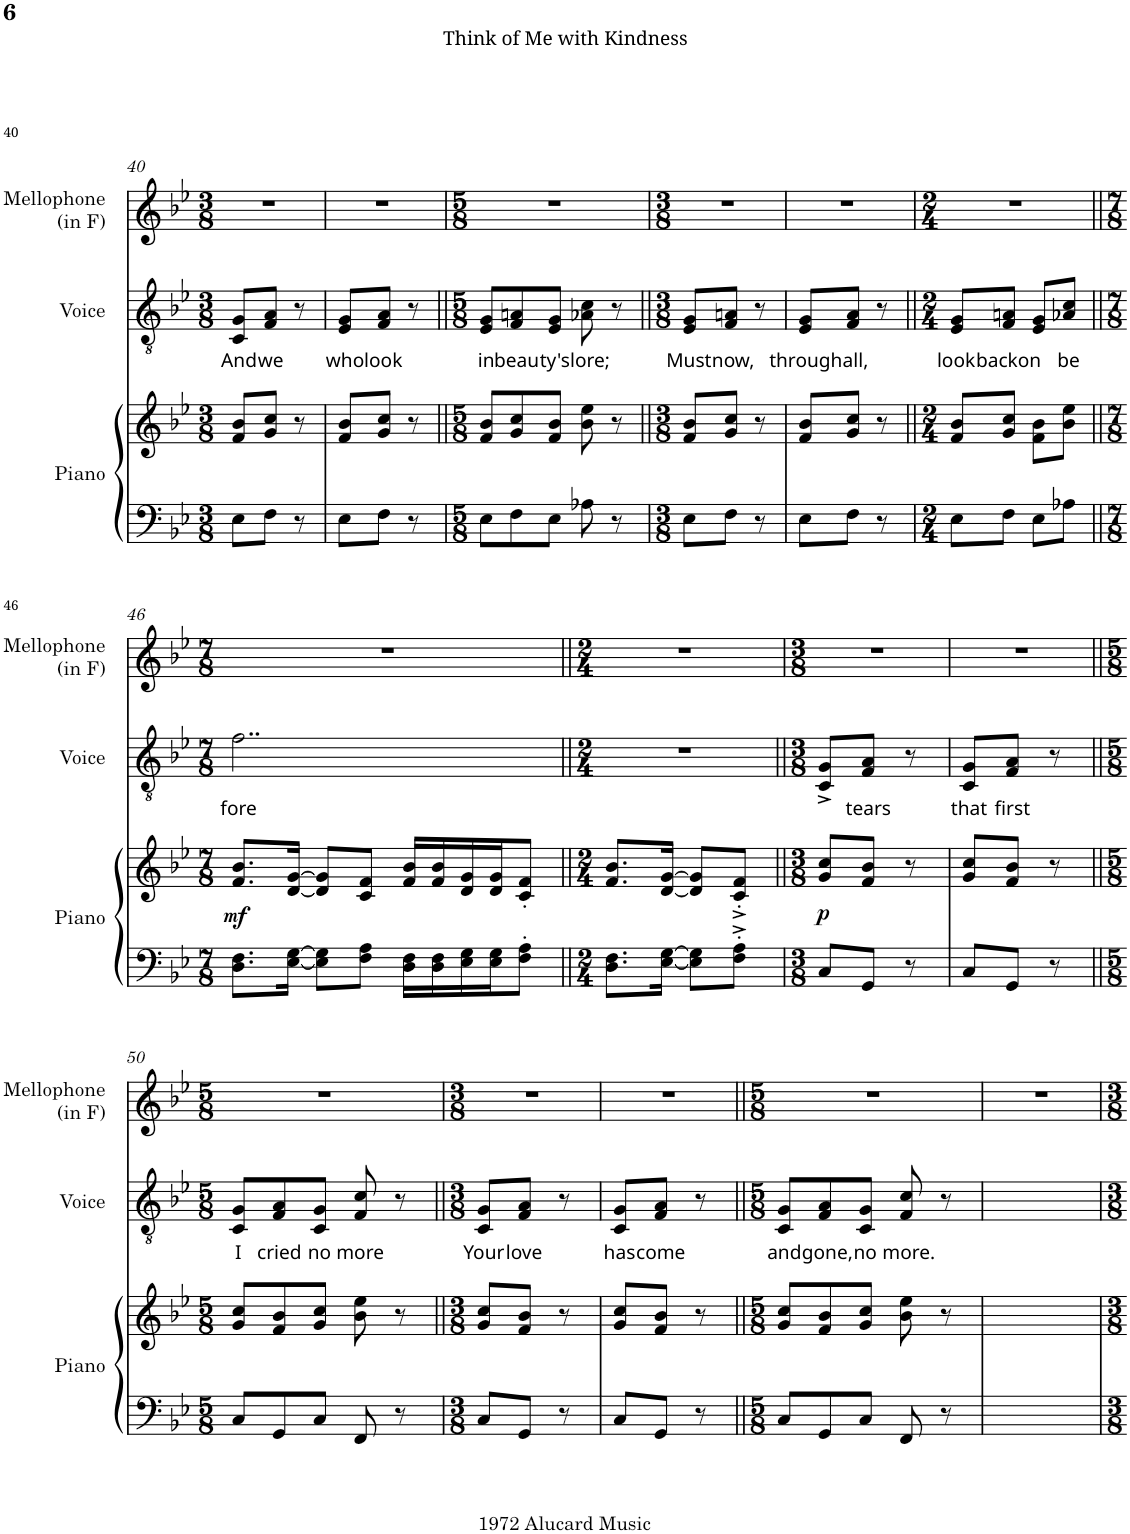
**kern	**kern	**dynam	**kern	**text	**kern
*part3	*part3	*part3	*part2	*part2	*part1
*staff4	*staff3	*staff3/4	*staff2	*staff2	*staff1
*I"Piano	*	*	*I"Voice	*	*I"Mellophone (in F)
*I'Piano	*	*	*I'Voice	*	*I'Mellophone (in F)
!!LO:PB:g=z
*clefF4	*clefG2	*	*clefGv2	*	*clefG2
*k[b-e-]	*k[b-e-]	*	*k[b-e-]	*	*k[b-e-]
*M3/8	*M3/8	*	*M3/8	*	*M3/8
=40	=40	=40	=40	=40	=40
!	!	!	!	!LO:LY:b	!
8E-\L	8f/ 8b-/L	.	8C/ 8G/L	And	4.r
!	!	!	!	!LO:LY:b	!
8F\J	8g/ 8cc/J	.	8F/ 8A/J	we	.
8r	8r	.	8r	.	.
=41	=41	=41	=41	=41	=41
!	!	!	!	!LO:LY:b	!
8E-\L	8f/ 8b-/L	.	8E-/ 8G/L	who	4.r
!	!	!	!	!LO:LY:b	!
8F\J	8g/ 8cc/J	.	8F/ 8A/J	look	.
8r	8r	.	8r	.	.
=42	=42	=42	=42	=42	=42
*M5/8	*M5/8	*	*M5/8	*	*M5/8
!	!	!	!	!LO:LY:b	!
8E-\L	8f/ 8b-/L	.	8E-/ 8G/L	in	8%5r
!	!	!	!	!LO:LY:b	!
8F\	8g/ 8cc/	.	8F/ 8An/	beau	.
!	!	!	!	!LO:LY:b	!
8E-\J	8f/ 8b-/J	.	8E-/ 8G/J	ty's	.
!	!	!	!	!LO:LY:b	!
8A-X\	8b-\ 8ee-\	.	8A-X\ 8c\	lore;	.
8r	8r	.	8r	.	.
=43	=43	=43	=43	=43	=43
*M3/8	*M3/8	*	*M3/8	*	*M3/8
!	!	!	!	!LO:LY:b	!
8E-\L	8f/ 8b-/L	.	8E-/ 8G/L	Must	4.r
!	!	!	!	!LO:LY:b	!
8F\J	8g/ 8cc/J	.	8F/ 8An/J	now,	.
8r	8r	.	8r	.	.
=44	=44	=44	=44	=44	=44
!	!	!	!	!LO:LY:b	!
8E-\L	8f/ 8b-/L	.	8E-/ 8G/L	through	4.r
!	!	!	!	!LO:LY:b	!
8F\J	8g/ 8cc/J	.	8F/ 8A/J	all,	.
8r	8r	.	8r	.	.
=45	=45	=45	=45	=45	=45
*M2/4	*M2/4	*	*M2/4	*	*M2/4
!	!	!	!	!LO:LY:b	!
8E-\L	8f/ 8b-/L	.	8E-/ 8G/L	look	2r
!	!	!	!	!LO:LY:b	!
8F\J	8g/ 8cc/J	.	8F/ 8An/J	backon	.
8E-\L	8f\ 8b-\L	.	8E-/ 8G/L	.	.
!	!	!	!	!LO:LY:b	!
8A-X\J	8b-\ 8ee-\J	.	8A-X/ 8c/J	be	.
!!LO:LB:g=z
=46||	=46||	=46||	=46||	=46||	=46||
*M7/8	*M7/8	*	*M7/8	*	*M7/8
!	!	!LO:DY:b	!	!LO:LY:b	!
8.D\ 8.F\L	8.f/ 8.b-/L	mf	2..f\	fore	2..r
[<16E-\ [>16G\Jk	[<16d/ [>16g/Jk	.	.	.	.
8E-\] 8G\]L	8d/] 8g/]L	.	.	.	.
8F\ 8A\J	8c/ 8f/J	.	.	.	.
16D\ 16F\LL	16f/ 16b-/LL	.	.	.	.
16D\ 16F\	16f/ 16b-/	.	.	.	.
16E-\ 16G\	16d/ 16g/	.	.	.	.
16E-\ 16G\J	16d/ 16g/J	.	.	.	.
8F\' 8A\'J	8c/' 8f/'J	.	.	.	.
=47||	=47||	=47||	=47||	=47||	=47||
*M2/4	*M2/4	*	*M2/4	*	*M2/4
8.D\ 8.F\L	8.f/ 8.b-/L	.	2r	.	2r
[<16E-\ [>16G\Jk	[<16d/ [>16g/Jk	.	.	.	.
8E-\] 8G\]L	8d/] 8g/]L	.	.	.	.
8F\'^ 8A\'^J	8c/'^ 8f/'^J	.	.	.	.
=48	=48	=48	=48	=48	=48
*M3/8	*M3/8	*	*M3/8	*	*M3/8
!	!	!LO:DY:b	!	!	!
8C/L	8g/ 8cc/L	p	8C/^ 8G/^L	.	4.r
!	!	!	!	!LO:LY:b	!
8GG/J	8f/ 8b-/J	.	8F/ 8A/J	tears	.
8r	8r	.	8r	.	.
=49	=49	=49	=49	=49	=49
!	!	!	!	!LO:LY:b	!
8C/L	8g/ 8cc/L	.	8C/ 8G/L	that	4.r
!	!	!	!	!LO:LY:b	!
8GG/J	8f/ 8b-/J	.	8F/ 8A/J	first	.
8r	8r	.	8r	.	.
!!LO:LB:g=z
=50||	=50||	=50||	=50||	=50||	=50||
*M5/8	*M5/8	*	*M5/8	*	*M5/8
!	!	!	!	!LO:LY:b	!
8C/L	8g/ 8cc/L	.	8C/ 8G/L	I	8%5r
!	!	!	!	!LO:LY:b	!
8GG/	8f/ 8b-/	.	8F/ 8A/	cried	.
!	!	!	!	!LO:LY:b	!
8C/J	8g/ 8cc/J	.	8C/ 8G/J	no	.
!	!	!	!	!LO:LY:b	!
8FF/	8b-\ 8ee-\	.	8F/ 8c/	more	.
8r	8r	.	8r	.	.
=51	=51	=51	=51	=51	=51
*M3/8	*M3/8	*	*M3/8	*	*M3/8
!	!	!	!	!LO:LY:b	!
8C/L	8g/ 8cc/L	.	8C/ 8G/L	Your	4.r
!	!	!	!	!LO:LY:b	!
8GG/J	8f/ 8b-/J	.	8F/ 8A/J	love	.
8r	8r	.	8r	.	.
=52	=52	=52	=52	=52	=52
!	!	!	!	!LO:LY:b	!
8C/L	8g/ 8cc/L	.	8C/ 8G/L	has	4.r
!	!	!	!	!LO:LY:b	!
8GG/J	8f/ 8b-/J	.	8F/ 8A/J	come	.
8r	8r	.	8r	.	.
=53||	=53||	=53||	=53||	=53||	=53||
*M5/8	*M5/8	*	*M5/8	*	*M5/8
!	!	!	!	!LO:LY:b	!
8C/L	8g/ 8cc/L	.	8C/ 8G/L	and	8%5r
!	!	!	!	!LO:LY:b	!
8GG/	8f/ 8b-/	.	8F/ 8A/	gone,	.
!	!	!	!	!LO:LY:b	!
8C/J	8g/ 8cc/J	.	8C/ 8G/J	no	.
!	!	!	!	!LO:LY:b	!
8FF/	8b-\ 8ee-\	.	8F/ 8c/	more.	.
8r	8r	.	8r	.	.
=53X2	=53X2	=53X2	=53X2	=53X2	=53X2
2ryy	2ryy	.	2ryy	.	8%5r
8ryy	8ryy	.	8ryy	.	.
=	=	=	=	=	=
*-	*-	*-	*-	*-	*-
